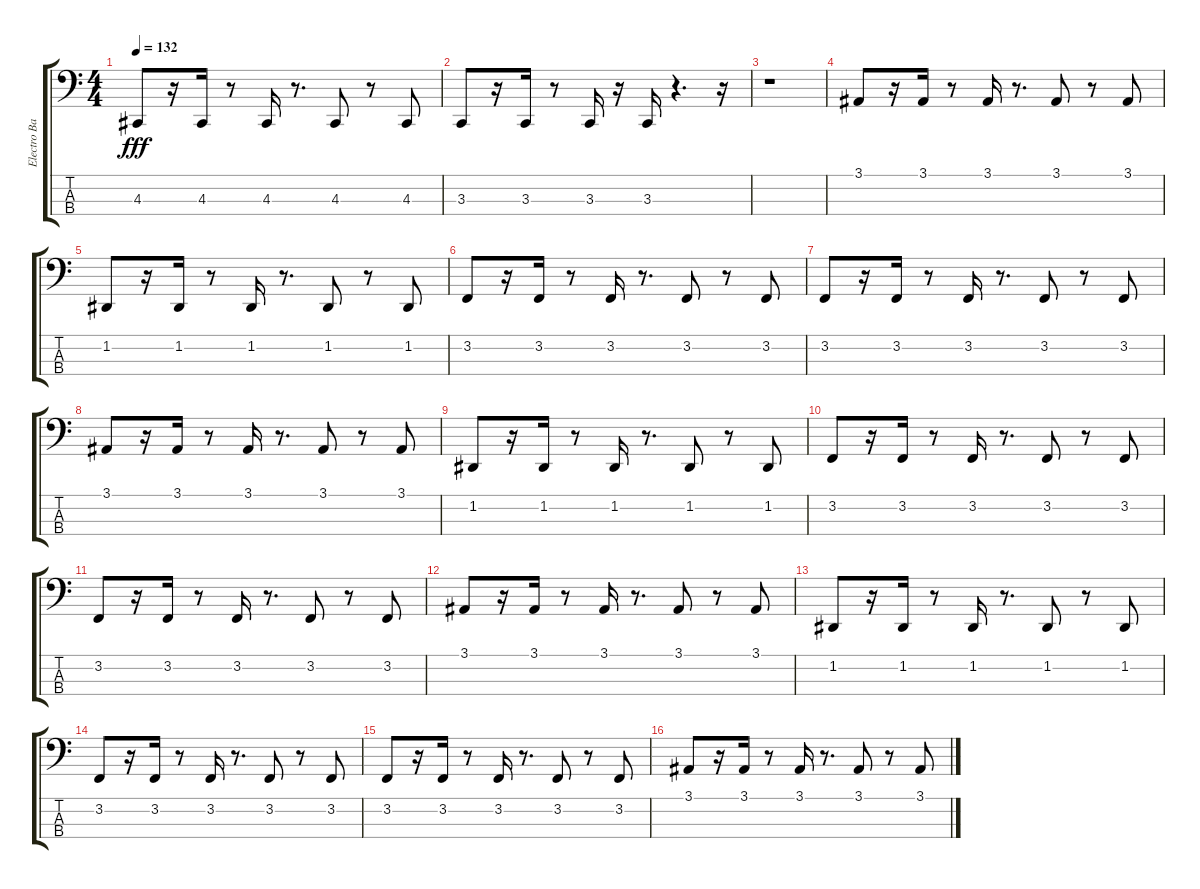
\track ("Electro Bass" "Electro Ba") {instrument lead8bassandlead}
\staff {score tabs}
\tuning (G2 D2 A1 E1) {hide}
\ts (4 4)
\tempo 132
\clef f4
\ks c
4.3.8{dy fff} r.16 4.3.16 r.8 4.3.16 r.8{d} 4.3.8 r.8 4.3.8 |
3.3.8 r.16 3.3.16 r.8 3.3.16 r.16 3.3.16 r.4{d} r.16 |
r.1 |
3.1.8 r.16 3.1.16 r.8 3.1.16 r.8{d} 3.1.8 r.8 3.1.8 |
1.2.8 r.16 1.2.16 r.8 1.2.16 r.8{d} 1.2.8 r.8 1.2.8 |
3.2.8 r.16 3.2.16 r.8 3.2.16 r.8{d} 3.2.8 r.8 3.2.8 |
3.2.8 r.16 3.2.16 r.8 3.2.16 r.8{d} 3.2.8 r.8 3.2.8 |
3.1.8 r.16 3.1.16 r.8 3.1.16 r.8{d} 3.1.8 r.8 3.1.8 |
1.2.8 r.16 1.2.16 r.8 1.2.16 r.8{d} 1.2.8 r.8 1.2.8 |
3.2.8 r.16 3.2.16 r.8 3.2.16 r.8{d} 3.2.8 r.8 3.2.8 |
3.2.8 r.16 3.2.16 r.8 3.2.16 r.8{d} 3.2.8 r.8 3.2.8 |
3.1.8 r.16 3.1.16 r.8 3.1.16 r.8{d} 3.1.8 r.8 3.1.8 |
1.2.8 r.16 1.2.16 r.8 1.2.16 r.8{d} 1.2.8 r.8 1.2.8 |
3.2.8 r.16 3.2.16 r.8 3.2.16 r.8{d} 3.2.8 r.8 3.2.8 |
3.2.8 r.16 3.2.16 r.8 3.2.16 r.8{d} 3.2.8 r.8 3.2.8 |
3.1.8 r.16 3.1.16 r.8 3.1.16 r.8{d} 3.1.8 r.8 3.1.8
